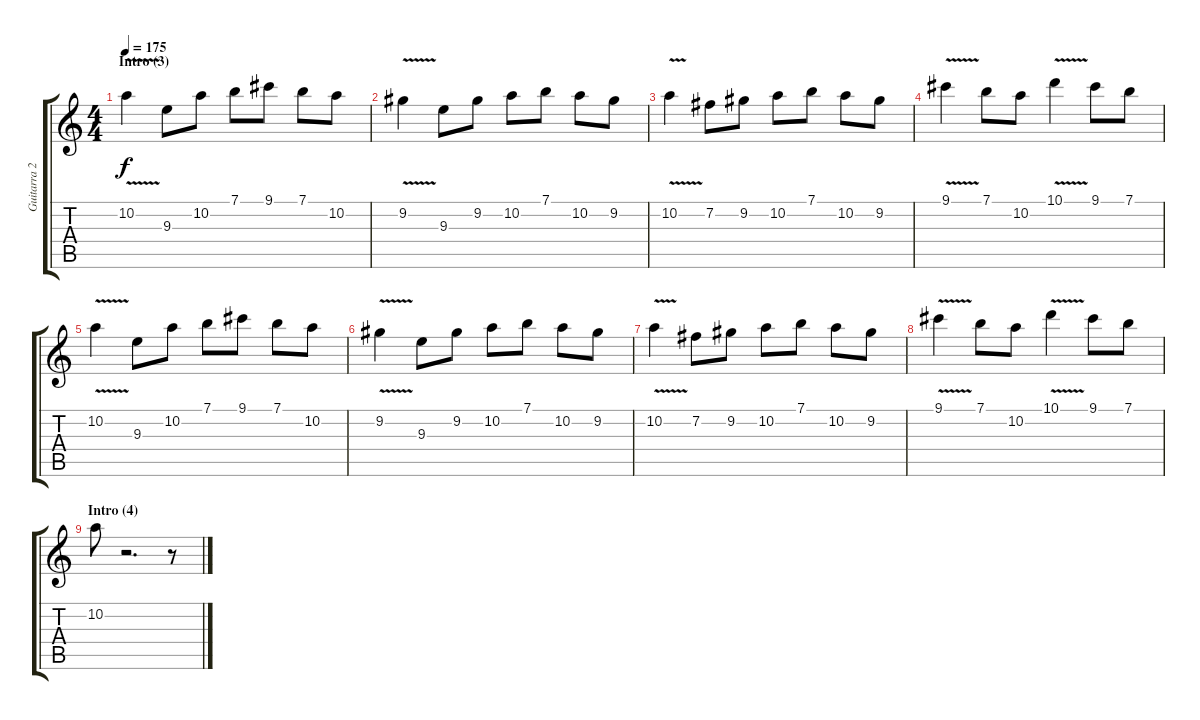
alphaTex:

\track ("Guitarra 2" "Guitarra 2") {instrument overdrivenguitar}
\staff {score tabs}
\tuning (E4 B3 G3 D3 A2 E2) {hide}
\ts (4 4)
\section ("" "Intro (3)")
\tempo 175
\clef g2
\ks c
10.2{v}.4{dy f instrument overdrivenguitar} 9.3.8 10.2.8 7.1.8 9.1.8 7.1.8 10.2.8 |
9.2{v}.4 9.3.8 9.2.8 10.2.8 7.1.8 10.2.8 9.2.8 |
10.2{v}.4 7.2.8 9.2.8 10.2.8 7.1.8 10.2.8 9.2.8 |
9.1{v}.4 7.1.8 10.2.8 10.1{v}.4 9.1.8 7.1.8 |
10.2{v}.4{instrument overdrivenguitar} 9.3.8 10.2.8 7.1.8 9.1.8 7.1.8 10.2.8 |
9.2{v}.4 9.3.8 9.2.8 10.2.8 7.1.8 10.2.8 9.2.8 |
10.2{v}.4 7.2.8 9.2.8 10.2.8 7.1.8 10.2.8 9.2.8 |
9.1{v}.4 7.1.8 10.2.8 10.1{v}.4 9.1.8 7.1.8 |
\section ("" "Intro (4)")
10.2.8 r.2{d} r.8
